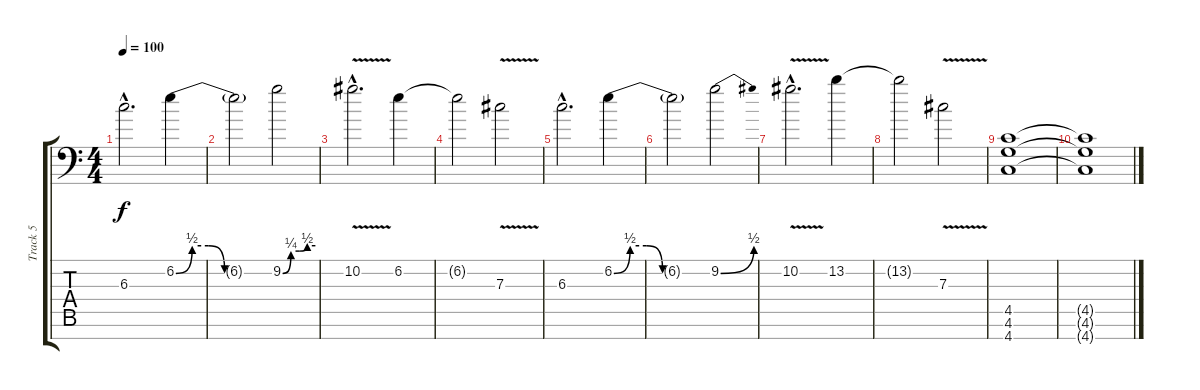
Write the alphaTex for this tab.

\track ("Track 5" "Track 5") {instrument distortionguitar}
\staff {score tabs}
\tuning (Eb4 Bb3 Gb3 Db3 Ab2 Eb2 Ab1) {hide}
\ts (4 4)
\tempo 100
\clef f4
\ks c
6.3{hac}.2{d dy f} 6.2{be (custom 0 0 10 2 20 2 30 0 60 0)}.4 |
6.2{t}.2 9.2{be (custom 0 0 15 1 30 1 45 2 60 2)}.2 |
10.2{v hac}.2{d} 6.2.4 |
6.2{t}.2 7.3{v}.2 |
6.3{hac}.2{d} 6.2{be (custom 0 0 10 2 20 2 30 0 60 0)}.4 |
6.2{t}.2 9.2{be (bend 0 0 60 2)}.2 |
10.2{v hac}.2{d} 13.2.4 |
13.2{t}.2 7.3{v}.2 |
(4.5 4.6 4.7).1 |
(4.5{t} 4.6{t} 4.7{t}).1
